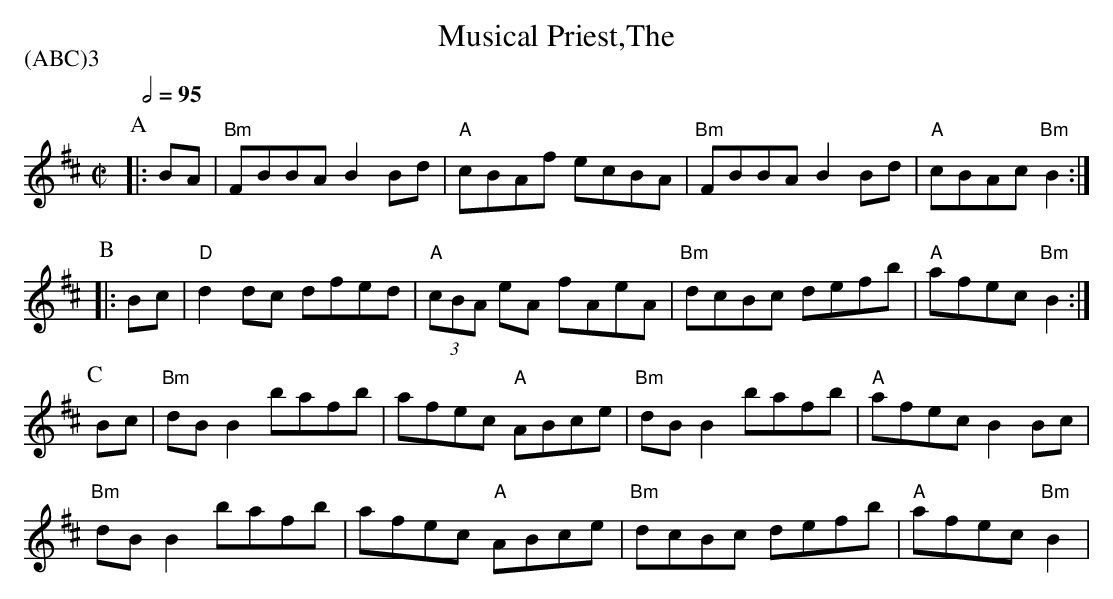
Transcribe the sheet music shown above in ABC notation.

X:1
T: Musical Priest,The
P:(ABC)3
M: C|
Q:1/2=95
L: 1/8
K: Bmin
[P:A]|:BA|"Bm"FBBA B2Bd|"A"cBAf ecBA|"Bm"FBBA B2Bd|"A"cBAc "Bm"B2:|
[P:B]|:Bc|"D"d2dc dfed|"A"(3cBA eA fAeA|"Bm"dcBc defb|"A"afec "Bm"B2:|
[P:C]Bc|"Bm"dBB2 bafb|afec "A"ABce|"Bm"dB B2 bafb|"A"afec B2Bc|
"Bm"dB B2 bafb|afec "A"ABce|"Bm"dcBc defb|"A"afec "Bm"B2|
